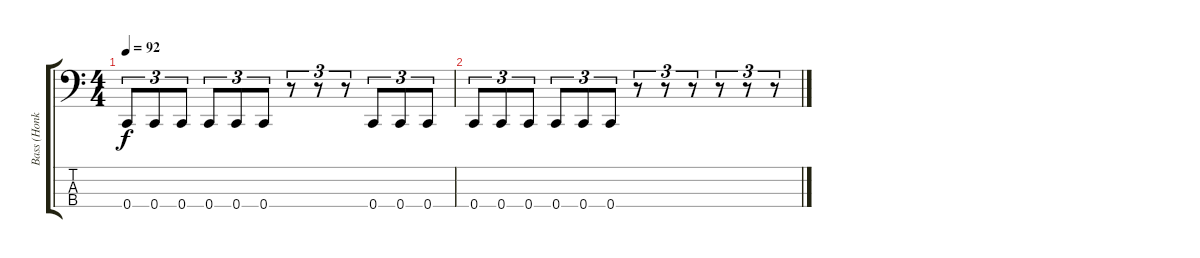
\track ("Bass (Honkonen)" "Bass (Honk") {instrument electricbasspick}
\staff {score tabs}
\tuning (F2 C2 G1 C1) {hide}
\ts (4 4)
\tempo 92
\clef f4
\ks c
0.4.8{tu (3 2) dy f} 0.4.8{tu (3 2)} 0.4.8{tu (3 2)} 0.4.8{tu (3 2)} 0.4.8{tu (3 2)} 0.4.8{tu (3 2)} r.8{tu (3 2)} r.8{tu (3 2)} r.8{tu (3 2)} 0.4.8{tu (3 2)} 0.4.8{tu (3 2)} 0.4.8{tu (3 2)} |
0.4.8{tu (3 2)} 0.4.8{tu (3 2)} 0.4.8{tu (3 2)} 0.4.8{tu (3 2)} 0.4.8{tu (3 2)} 0.4.8{tu (3 2)} r.8{tu (3 2)} r.8{tu (3 2)} r.8{tu (3 2)} r.8{tu (3 2)} r.8{tu (3 2)} r.8{tu (3 2)}
